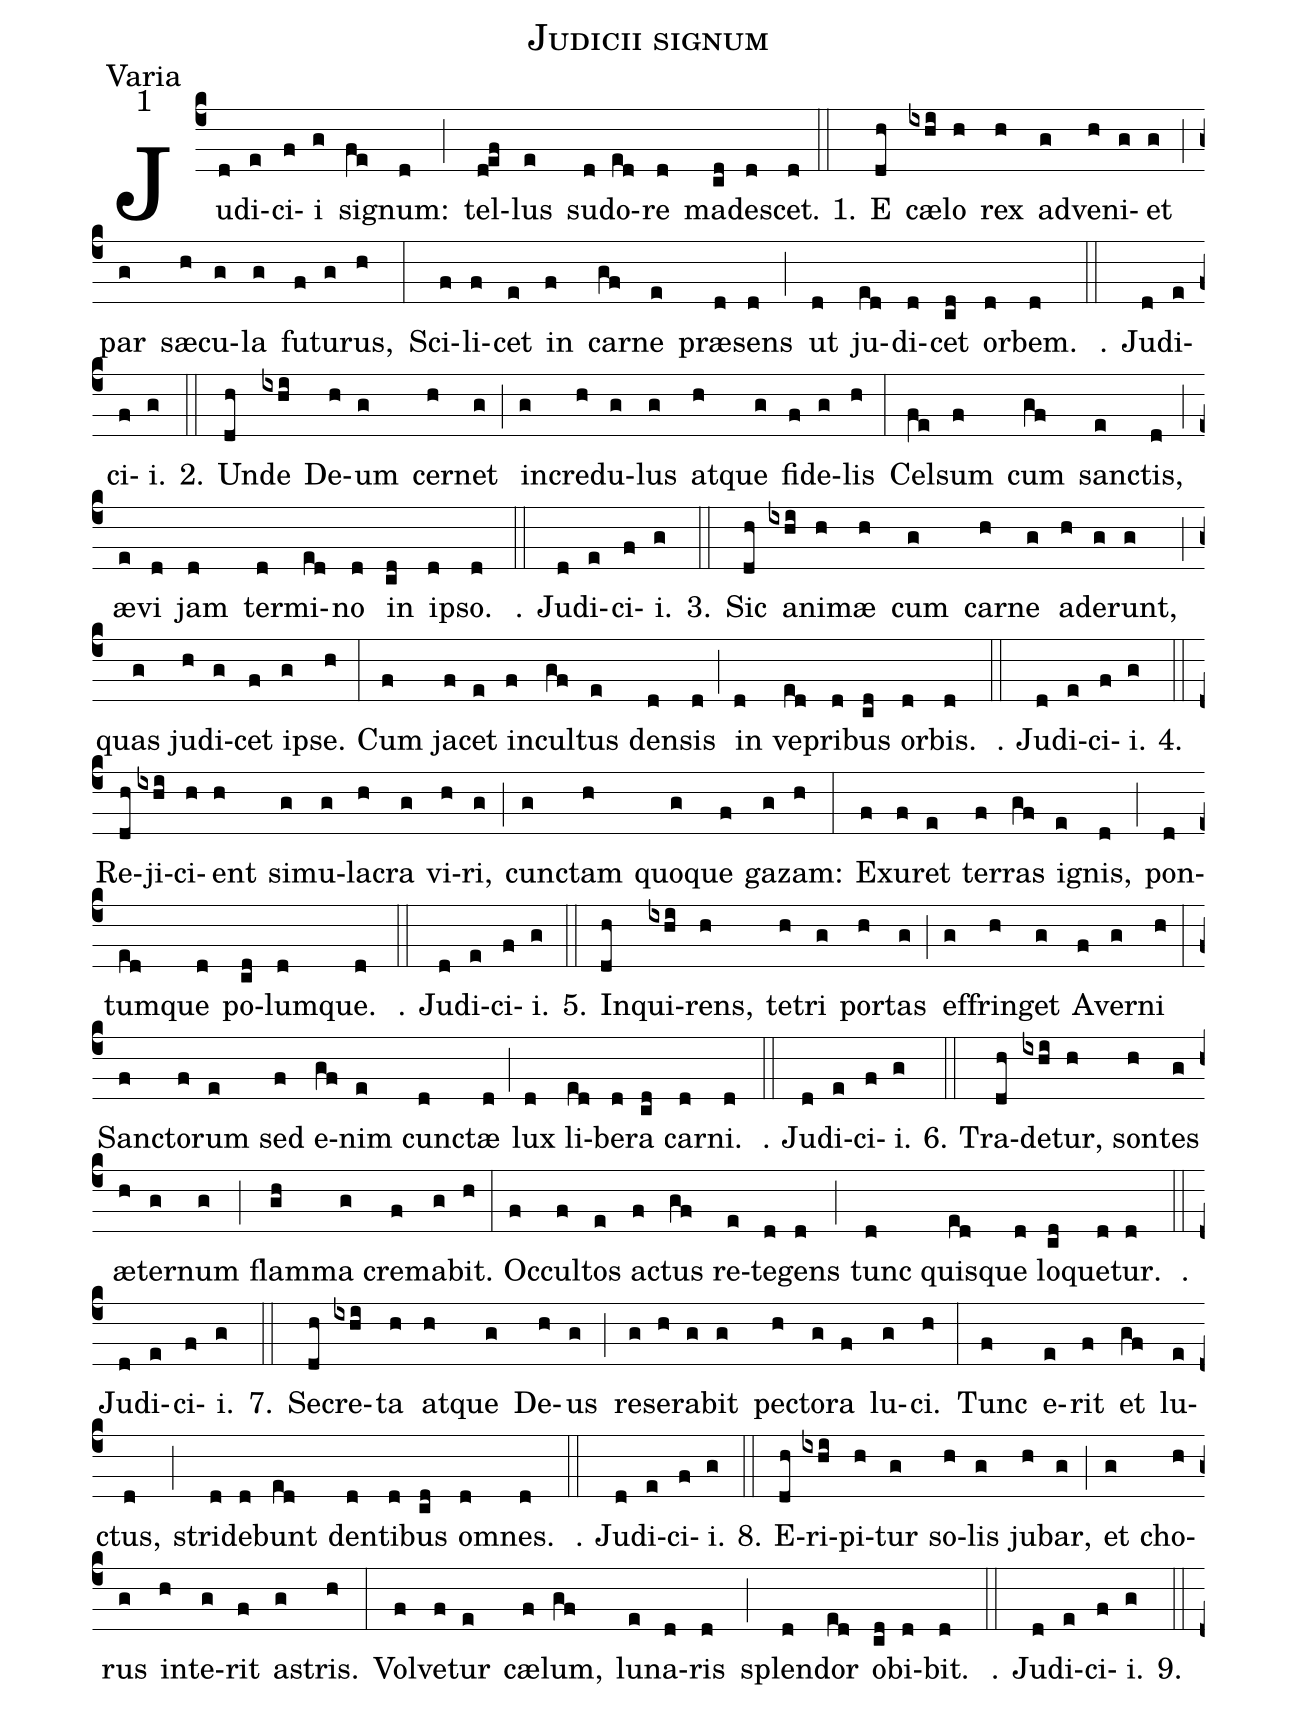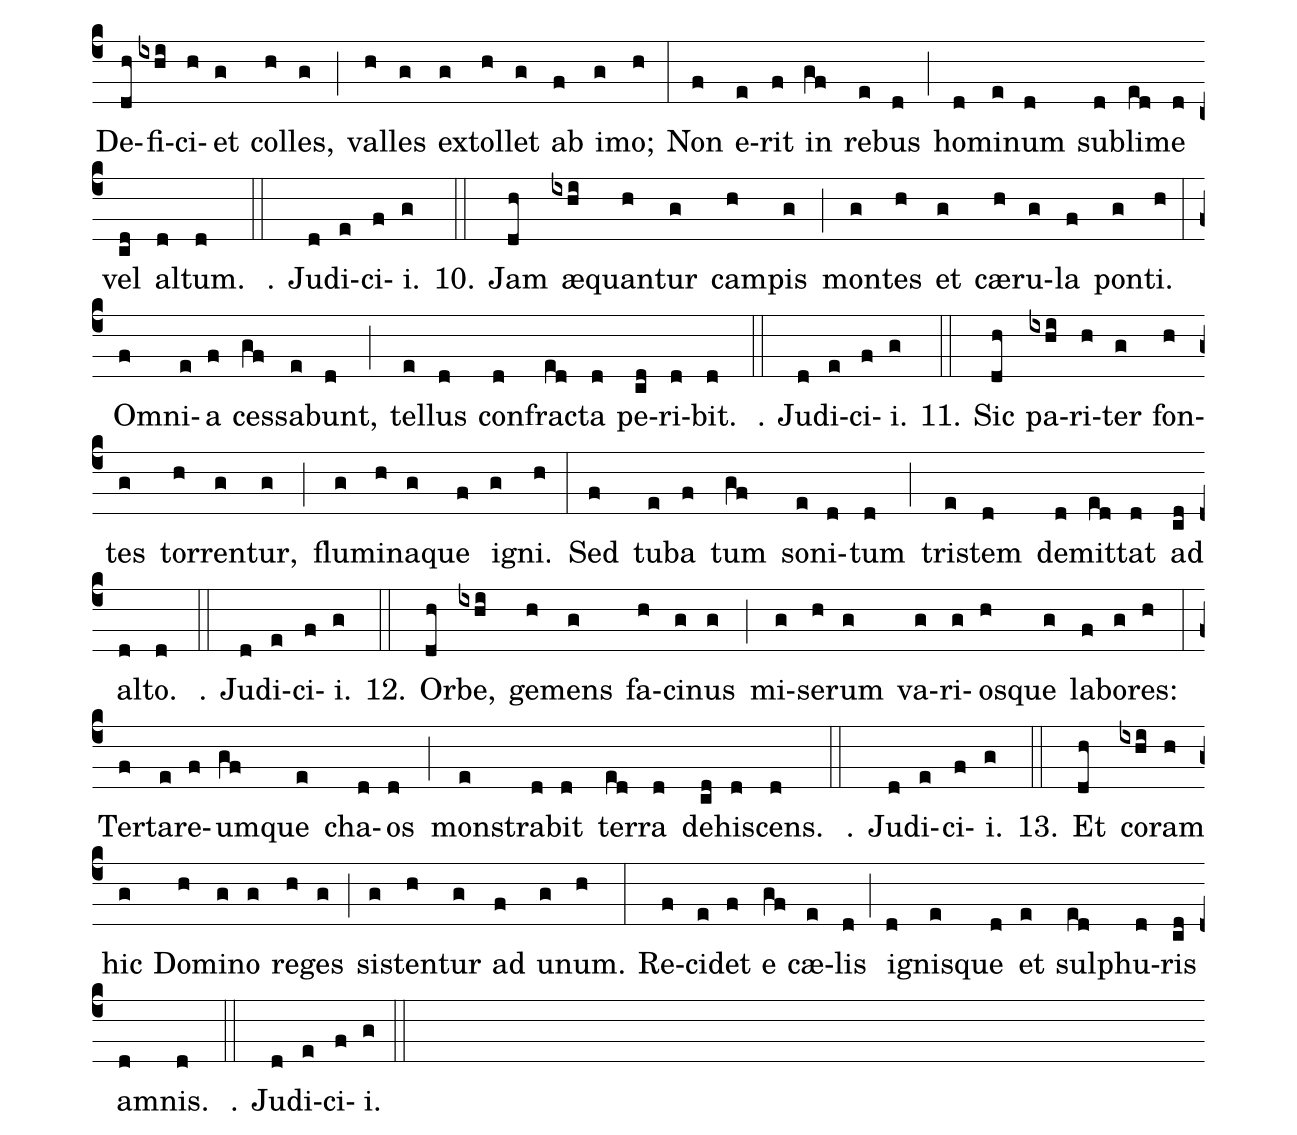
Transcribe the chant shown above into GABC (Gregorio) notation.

name:Judicii signum;
office-part:Varia;
mode:1;
%%
(c4)Ju(d)di(e)ci(f)i(g) si(fe)gnum:(d) (;) tel(def)lus(e) su(d)do(ed)re(d) ma(cd)de(d)scet.(d) (::)
 1.() E(dh) cæ(ixhi)lo(h) rex(h) ad(g)ve(h)ni(g)et(g) (;) par(g) sæ(h)cu(g)la(g) fu(f)tu(g)rus,(h) (:)
Sci(f)li(f)cet(e) in(f) car(gf)ne(e) præ(d)sens(d) (;) ut(d) ju(ed)di(d)cet(cd) or(d)bem.(d)   ℟.(::) Ju(d)di(e)ci(f)i.(g)
2.(::) Un(dh)de(ixhi) De(h)um(g) cer(h)net(g) (;) in(g)cre(h)du(g)lus(g) at(h)que(g) fi(f)de(g)lis(h) (:)
Cel(fe)sum(f) cum(gf) san(e)ctis,(d) (;) æ(e)vi(d) jam(d) ter(d)mi(ed)no(d) in(cd) i(d)pso.(d)   ℟.(::) Ju(d)di(e)ci(f)i.(g)
3.(::) Sic(dh) a(ixhi)ni(h)mæ(h) cum(g) car(h)ne(g) a(h)de(g)runt,(g) (;) quas(g) ju(h)di(g)cet(f) i(g)pse.(h) (:)
Cum(f) ja(f)cet(e) in(f)cul(gf)tus(e) den(d)sis(d) (;) in(d) ve(ed)pri(d)bus(cd) or(d)bis.(d)   ℟.(::) Ju(d)di(e)ci(f)i.(g)
4.(::) Re(dh)ji(ixhi)ci(h)ent(h) si(g)mu(g)la(h)cra(g) vi(h)ri,(g) (;) cun(g)ctam(h) quo(g)que(f) ga(g)zam:(h) (:)
E(f)xu(f)ret(e) ter(f)ras(gf) i(e)gnis,(d) (;) pon(d)tum(ed)que(d) po(cd)lum(d)que.(d)   ℟.(::) Ju(d)di(e)ci(f)i.(g)
5.(::) In(dh)qui(ixhi)rens,(h) te(h)tri(g) por(h)tas(g) (;) ef(g)frin(h)get(g) A(f)ver(g)ni(h) (:)
San(f)cto(f)rum(e) sed(f) e(gf)nim(e) cun(d)ctæ(d) (;) lux(d) li(ed)be(d)ra(cd) car(d)ni.(d)   ℟.(::) Ju(d)di(e)ci(f)i.(g)
6.(::) Tra(dh)de(ixhi)tur,(h) son(h)tes(g) æ(h)ter(g)num(g) (;) flam(gh)ma(g) cre(f)ma(g)bit.(h) (:)
Oc(f)cul(f)tos(e) a(f)ctus(gf) re(e)te(d)gens(d) (;) tunc(d) quis(ed)que(d) lo(cd)que(d)tur.(d)   ℟.(::) Ju(d)di(e)ci(f)i.(g)
7.(::) Se(dh)cre(ixhi)ta(h) at(h)que(g) De(h)us(g) (;) re(g)se(h)ra(g)bit(g) pe(h)cto(g)ra(f) lu(g)ci.(h) (:)
Tunc(f) e(e)rit(f) et(gf) lu(e)ctus,(d) (;) stri(d)de(d)bunt(ed) den(d)ti(d)bus(cd) om(d)nes.(d)   ℟.(::) Ju(d)di(e)ci(f)i.(g)
8.(::) E(dh)ri(ixhi)pi(h)tur(g) so(h)lis(g) ju(h)bar,(g) (;) et(g) cho(h)rus(g) in(h)te(g)rit(f) a(g)stris.(h) (:)
Vol(f)ve(f)tur(e) cæ(f)lum,(gf) lu(e)na(d)ris(d) (;) splen(d)dor(ed) o(cd)bi(d)bit.(d)   ℟.(::) Ju(d)di(e)ci(f)i.(g)
9.(::) De(dh)fi(ixhi)ci(h)et(g) col(h)les,(g) (;) val(h)les(g) ex(g)tol(h)let(g) ab(f) i(g)mo;(h) (:)
Non(f) e(e)rit(f) in(gf) re(e)bus(d) (;) ho(d)mi(e)num(d) su(d)bli(ed)me(d) vel(cd) al(d)tum.(d)   ℟.(::) Ju(d)di(e)ci(f)i.(g)
10.(::) Jam(dh) æ(ixhi)quan(h)tur(g) cam(h)pis(g) (;) mon(g)tes(h) et(g) cæ(h)ru(g)la(f) pon(g)ti.(h) (:)
Om(f)ni(e)a(f) ces(gf)sa(e)bunt,(d) (;) tel(e)lus(d) con(d)fra(ed)cta(d) pe(cd)ri(d)bit.(d)   ℟.(::) Ju(d)di(e)ci(f)i.(g)
11.(::) Sic(dh) pa(ixhi)ri(h)ter(g) fon(h)tes(g) tor(h)ren(g)tur,(g) (;) flu(g)mi(h)na(g)que(f) i(g)gni.(h) (:)
Sed(f) tu(e)ba(f) tum(gf) so(e)ni(d)tum(d) (;) tri(e)stem(d) de(d)mit(ed)tat(d) ad(cd) al(d)to.(d)   ℟.(::) Ju(d)di(e)ci(f)i.(g)
12.(::) Or(dh)be,(ixhi) ge(h)mens(g) fa(h)ci(g)nus(g) (;) mi(g)se(h)rum(g) va(g)ri(g)os(h)que(g) la(f)bo(g)res:(h) (:)
Ter(f)ta(e)re(f)um(gf)que(e) cha(d)os(d) (;) mon(e)stra(d)bit(d) ter(ed)ra(d) de(cd)hi(d)scens.(d)   ℟.(::) Ju(d)di(e)ci(f)i.(g)
13.(::) Et(dh) co(ixhi)ram(h) hic(g) Do(h)mi(g)no(g) re(h)ges(g) (;) si(g)sten(h)tur(g) ad(f) u(g)num.(h) (:)
Re(f)ci(e)det(f) e(gf) cæ(e)lis(d) (;) i(d)gnis(e)que(d) et(e) sul(ed)phu(d)ris(cd) am(d)nis.(d)   ℟.(::) Ju(d)di(e)ci(f)i.(g) (::)
